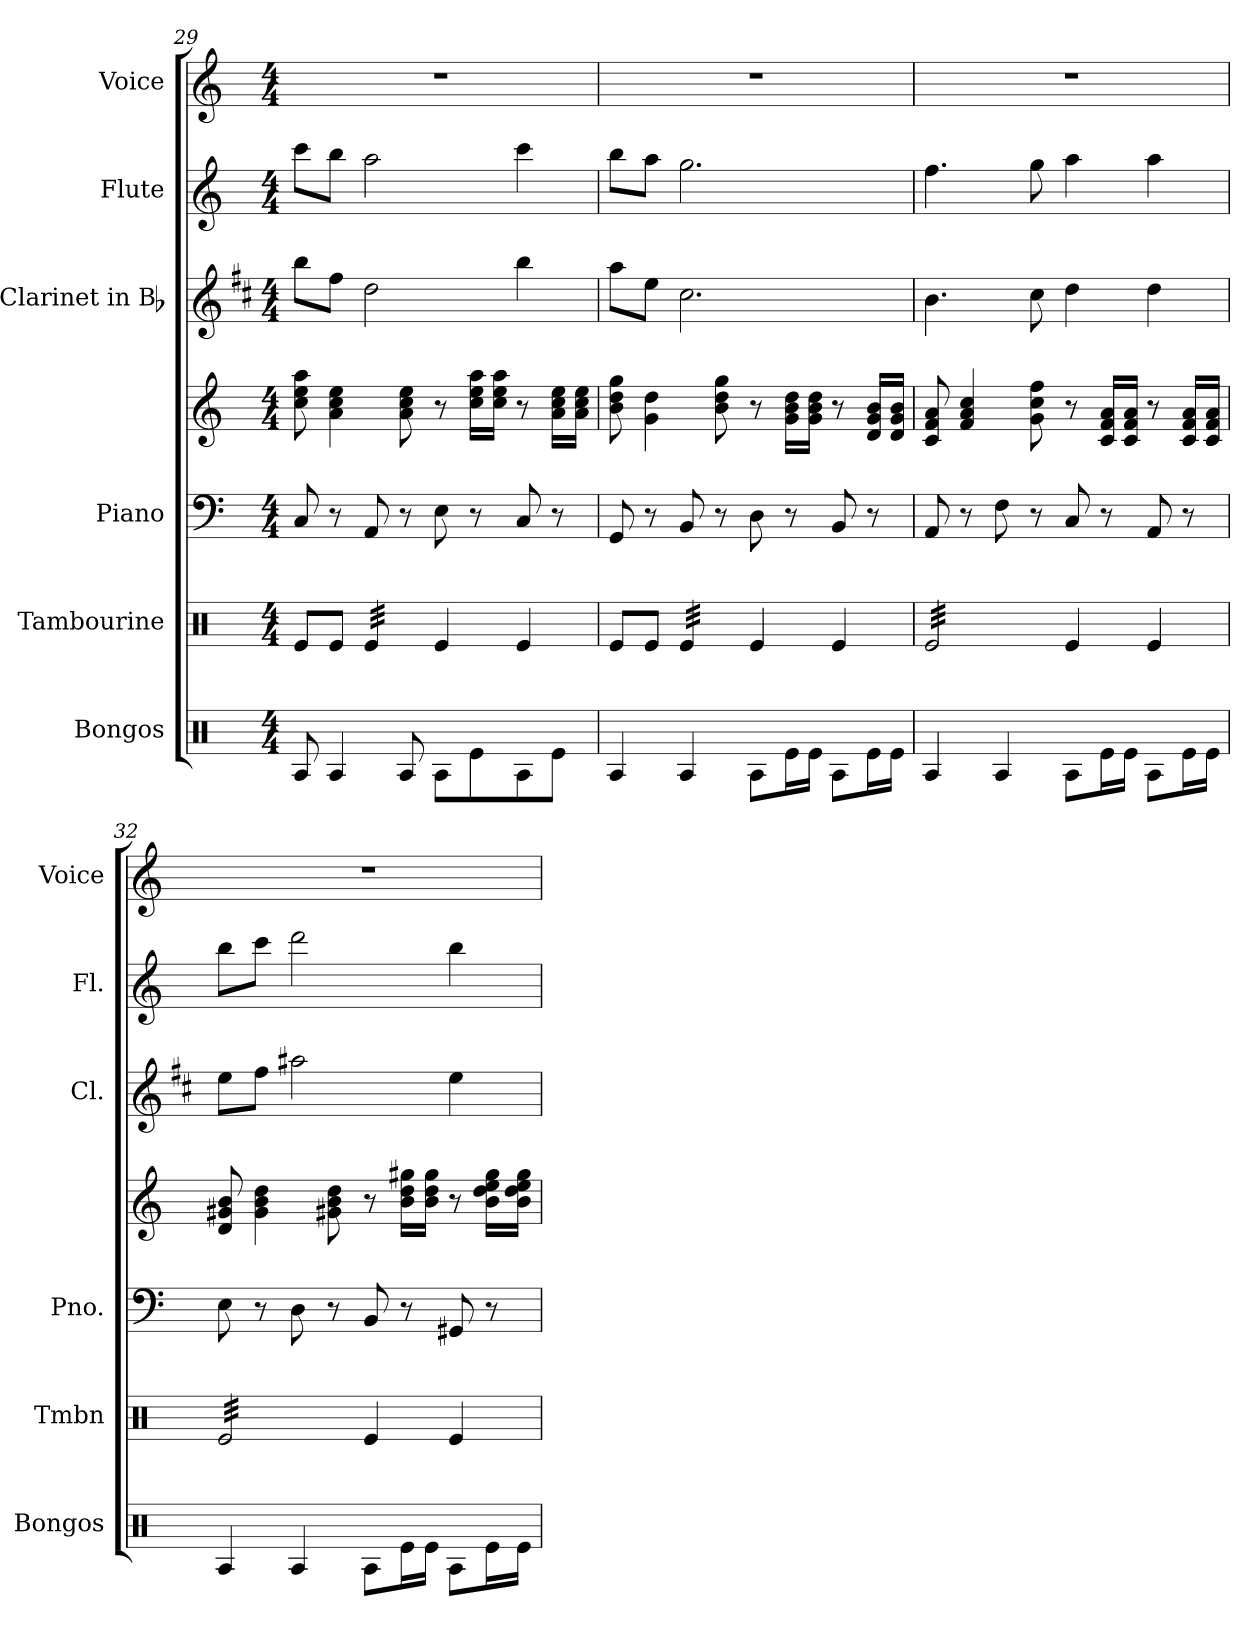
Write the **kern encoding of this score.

**kern	**kern	**kern	**kern	**kern	**kern	**kern
*part6	*part5	*part4	*part4	*part3	*part2	*part1
*staff7	*staff6	*staff5	*staff4	*staff3	*staff2	*staff1
*I"Bongos	*I"Tambourine	*I"Piano	*	*I"Clarinet in Bb	*I"Flute	*I"Voice
*I'Bongos	*I'Tmbn	*I'Pno.	*	*I'Cl.	*I'Fl.	*I'Voice
*clefX	*clefX	*clefF4	*clefG2	*clefG2	*clefG2	*clefG2
*	*	*	*	*ITrd1c2	*	*
*k[]	*k[]	*k[]	*k[]	*k[]	*k[]	*k[]
*C:	*C:	*C:	*C:	*C:	*C:	*C:
*M4/4	*M4/4	*M4/4	*M4/4	*M4/4	*M4/4	*M4/4
=29	=29	=29	=29	=29	=29	=29
8RAi/	8Rei/L	8Ci/	8cci\ 8eei 8aai	8aai\L	8ccci\L	1r
4RAi/	8Rei/J	8r	4ai\ 4cci 4eei	8eei\J	8bbi\J	.
*	*tremolo	*	*	*	*	*
.	32Rei/LLL	8AAi/	.	2cci\	2aai\	.
.	32Rei/	.	.	.	.	.
.	32Rei/	.	.	.	.	.
.	32Rei/	.	.	.	.	.
8RAi/	32Rei/	8r	8ai\ 8cci 8eei	.	.	.
.	32Rei/	.	.	.	.	.
.	32Rei/	.	.	.	.	.
.	32Rei/JJJ	.	.	.	.	.
*	*Xtremolo	*	*	*	*	*
8RAi\L	4Rei/	8Ei\	8r	.	.	.
8Rei\	.	8r	16cci\ 16eei 16aaiLL	.	.	.
.	.	.	16cci\ 16eei 16aaiJJ	.	.	.
8RAi\	4Rei/	8Ci/	8r	4aai\	4ccci\	.
8Rei\J	.	8r	16ai\ 16cci 16eeiLL	.	.	.
.	.	.	16ai\ 16cci 16eeiJJ	.	.	.
=30	=30	=30	=30	=30	=30	=30
4RAi/	8Rei/L	8GGi/	8bi\ 8ddi 8ggi	8ggi\L	8bbi\L	1r
.	8Rei/J	8r	4gi\ 4ddi	8ddi\J	8aai\J	.
*	*tremolo	*	*	*	*	*
4RAi/	32Rei/LLL	8BBi/	.	2.bi\	2.ggi\	.
.	32Rei/	.	.	.	.	.
.	32Rei/	.	.	.	.	.
.	32Rei/	.	.	.	.	.
.	32Rei/	8r	8bi\ 8ddi 8ggi	.	.	.
.	32Rei/	.	.	.	.	.
.	32Rei/	.	.	.	.	.
.	32Rei/JJJ	.	.	.	.	.
*	*Xtremolo	*	*	*	*	*
8RAi\L	4Rei/	8Di\	8r	.	.	.
16Rei\L	.	8r	16gi\ 16bi 16ddiLL	.	.	.
16Rei\JJ	.	.	16gi\ 16bi 16ddiJJ	.	.	.
8RAi\L	4Rei/	8BBi/	8r	.	.	.
16Rei\L	.	8r	16di/ 16gi 16biLL	.	.	.
16Rei\JJ	.	.	16di/ 16gi 16biJJ	.	.	.
=31	=31	=31	=31	=31	=31	=31
*	*tremolo	*	*	*	*	*
4RAi/	32Rei/LLL	8AAi/	8ci/ 8fi 8ai	4.ai\	4.ffi\	1r
.	32Rei/	.	.	.	.	.
.	32Rei/	.	.	.	.	.
.	32Rei/	.	.	.	.	.
.	32Rei/	8r	4fi/ 4ai 4cci	.	.	.
.	32Rei/	.	.	.	.	.
.	32Rei/	.	.	.	.	.
.	32Rei/	.	.	.	.	.
4RAi/	32Rei/	8Fi\	.	.	.	.
.	32Rei/	.	.	.	.	.
.	32Rei/	.	.	.	.	.
.	32Rei/	.	.	.	.	.
.	32Rei/	8r	8gi\ 8cci 8ffi	8bi\	8ggi\	.
.	32Rei/	.	.	.	.	.
.	32Rei/	.	.	.	.	.
.	32Rei/JJJ	.	.	.	.	.
*	*Xtremolo	*	*	*	*	*
8RAi\L	4Rei/	8Ci/	8r	4cci\	4aai\	.
16Rei\L	.	8r	16ci/ 16fi 16aiLL	.	.	.
16Rei\JJ	.	.	16ci/ 16fi 16aiJJ	.	.	.
8RAi\L	4Rei/	8AAi/	8r	4cci\	4aai\	.
16Rei\L	.	8r	16ci/ 16fi 16aiLL	.	.	.
16Rei\JJ	.	.	16ci/ 16fi 16aiJJ	.	.	.
!!LO:PB:g=z
=32	=32	=32	=32	=32	=32	=32
*	*tremolo	*	*	*	*	*
4RAi/	32Rei/LLL	8Ei\	8di/ 8g#Xi 8bi	8ddi\L	8bbi\L	1r
.	32Rei/	.	.	.	.	.
.	32Rei/	.	.	.	.	.
.	32Rei/	.	.	.	.	.
.	32Rei/	8r	4g#i\ 4bi 4ddi	8eei\J	8ccci\J	.
.	32Rei/	.	.	.	.	.
.	32Rei/	.	.	.	.	.
.	32Rei/	.	.	.	.	.
4RAi/	32Rei/	8Di\	.	2gg#Xi\	2dddi\	.
.	32Rei/	.	.	.	.	.
.	32Rei/	.	.	.	.	.
.	32Rei/	.	.	.	.	.
.	32Rei/	8r	8g#Xi\ 8bi 8ddi	.	.	.
.	32Rei/	.	.	.	.	.
.	32Rei/	.	.	.	.	.
.	32Rei/JJJ	.	.	.	.	.
*	*Xtremolo	*	*	*	*	*
8RAi\L	4Rei/	8BBi/	8r	.	.	.
16Rei\L	.	8r	16bi\ 16ddi 16gg#XiLL	.	.	.
16Rei\JJ	.	.	16bi\ 16ddi 16gg#iJJ	.	.	.
8RAi\L	4Rei/	8GG#Xi/	8r	4ddi\	4bbi\	.
16Rei\L	.	8r	16bi\ 16ddi 16eei 16gg#iLL	.	.	.
16Rei\JJ	.	.	16bi\ 16ddi 16eei 16gg#iJJ	.	.	.
=	=	=	=	=	=	=
*-	*-	*-	*-	*-	*-	*-
